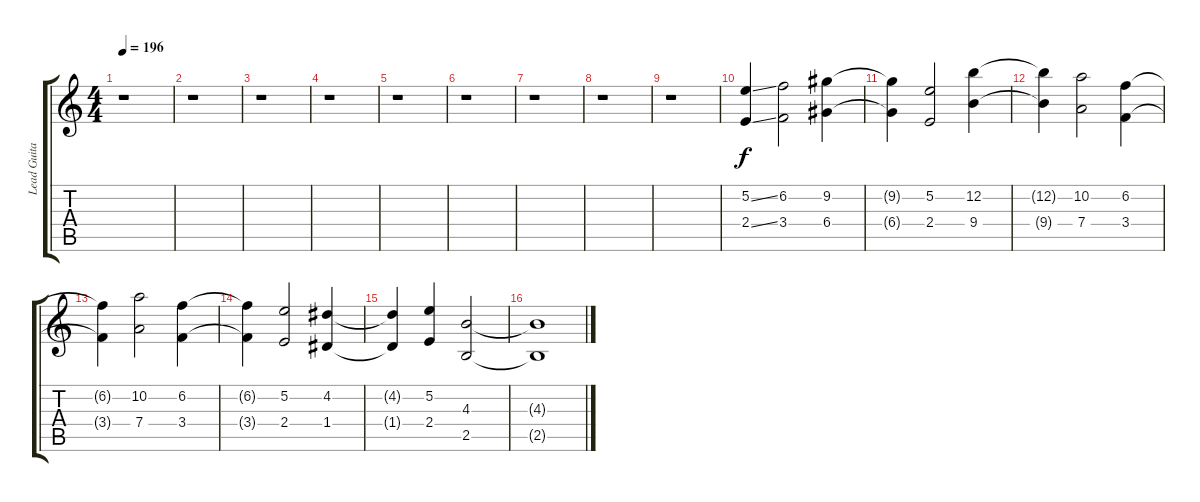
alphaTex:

\track ("Lead Guitar" "Lead Guita") {instrument overdrivenguitar}
\staff {score tabs}
\tuning (E4 B3 G3 D3 A2 E2) {hide}
\ts (4 4)
\tempo 196
\clef g2
\ks c
r.1{dy f} |
r.1 |
r.1 |
r.1 |
r.1 |
r.1 |
r.1 |
r.1 |
r.1 |
(5.2{ss} 2.4{ss}).4{volume 13 balance 5} (6.2 3.4).2 (9.2 6.4).4 |
(9.2{t} 6.4{t}).4 (5.2 2.4).2 (12.2 9.4).4 |
(12.2{t} 9.4{t}).4 (10.2 7.4).2 (6.2 3.4).4 |
(6.2{t} 3.4{t}).4 (10.2 7.4).2 (6.2 3.4).4 |
(6.2{t} 3.4{t}).4 (5.2 2.4).2 (4.2 1.4).4 |
(4.2{t} 1.4{t}).4 (5.2 2.4).4 (4.3 2.5).2 |
(4.3{t} 2.5{t}).1
